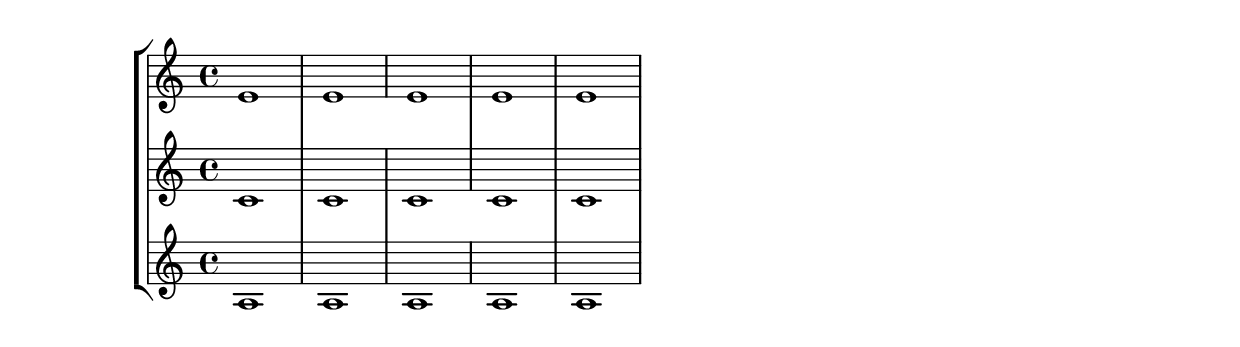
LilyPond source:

%% DO NOT EDIT this file manually; it is automatically
%% generated from LSR http://lsr.dsi.unimi.it
%% Make any changes in LSR itself, or in Documentation/snippets/new/ ,
%% and then run scripts/auxiliar/makelsr.py
%%
%% This file is in the public domain.
\version "2.14.0"

\header {
  lsrtags = "rhythms, tweaks-and-overrides"

%% Translation of GIT committish: 59caa3adce63114ca7972d18f95d4aadc528ec3d
  texidoces = "
De forma predeterminada, las líneas divisorias en los grupos
StaffGroup, PianoStaff o GrandStaff se conectan entre los pentagramas.
Se puede alterar este comportamiento pentagrama a pentagrama.

"
  doctitlees = "Quitar las barras de compás entre los pentagramas de un StaffGroup PianoStaff o GrandStaff"



  texidoc = "
By default, bar lines in StaffGroup, PianoStaff, or GrandStaff groups
are connected between the staves.  This behaviour can be overridden on
a staff-by-staff basis.

"
  doctitle = "Removing connecting bar lines on StaffGroup PianoStaff or GrandStaff"
} % begin verbatim

\relative c' {
  \new StaffGroup <<
    \new Staff {
      e1 | e
      \once \override Staff.BarLine #'allow-span-bar = ##f
      e1 | e | e
    }
    \new Staff {
      c1 | c | c
      \once \override Staff.BarLine #'allow-span-bar = ##f
      c1 | c
    }
    \new Staff {
      a1 | a | a | a | a
    }
  >>
}

